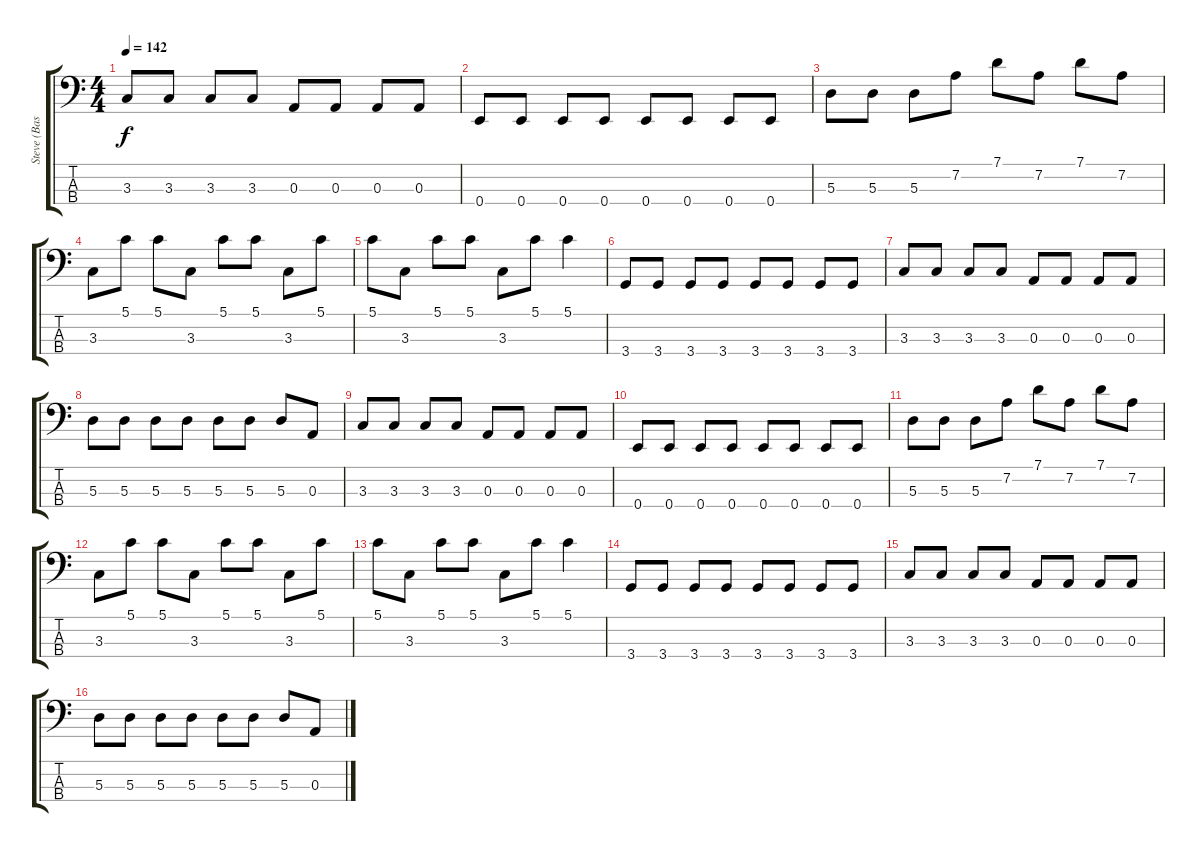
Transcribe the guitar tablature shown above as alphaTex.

\track ("Steve (Bass)" "Steve (Bas") {instrument electricbasspick}
\staff {score tabs}
\tuning (G2 D2 A1 E1) {hide}
\ts (4 4)
\tempo 142
\clef f4
\ks c
3.3.8{dy f} 3.3.8 3.3.8 3.3.8 0.3.8 0.3.8 0.3.8 0.3.8 |
0.4.8 0.4.8 0.4.8 0.4.8 0.4.8 0.4.8 0.4.8 0.4.8 |
5.3.8 5.3.8 5.3.8 7.2.8 7.1.8 7.2.8 7.1.8 7.2.8 |
3.3.8 5.1.8 5.1.8 3.3.8 5.1.8 5.1.8 3.3.8 5.1.8 |
5.1.8 3.3.8 5.1.8 5.1.8 3.3.8 5.1.8 5.1.4 |
3.4.8 3.4.8 3.4.8 3.4.8 3.4.8 3.4.8 3.4.8 3.4.8 |
3.3.8 3.3.8 3.3.8 3.3.8 0.3.8 0.3.8 0.3.8 0.3.8 |
5.3.8 5.3.8 5.3.8 5.3.8 5.3.8 5.3.8 5.3.8 0.3.8 |
3.3.8 3.3.8 3.3.8 3.3.8 0.3.8 0.3.8 0.3.8 0.3.8 |
0.4.8 0.4.8 0.4.8 0.4.8 0.4.8 0.4.8 0.4.8 0.4.8 |
5.3.8 5.3.8 5.3.8 7.2.8 7.1.8 7.2.8 7.1.8 7.2.8 |
3.3.8 5.1.8 5.1.8 3.3.8 5.1.8 5.1.8 3.3.8 5.1.8 |
5.1.8 3.3.8 5.1.8 5.1.8 3.3.8 5.1.8 5.1.4 |
3.4.8 3.4.8 3.4.8 3.4.8 3.4.8 3.4.8 3.4.8 3.4.8 |
3.3.8 3.3.8 3.3.8 3.3.8 0.3.8 0.3.8 0.3.8 0.3.8 |
5.3.8 5.3.8 5.3.8 5.3.8 5.3.8 5.3.8 5.3.8 0.3.8
